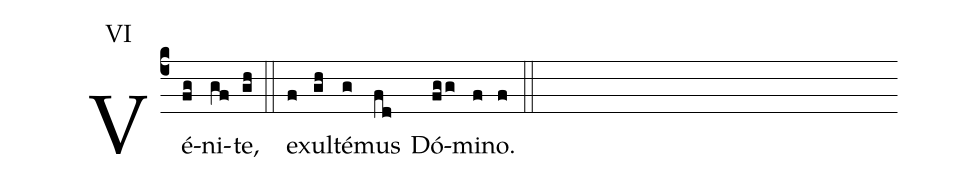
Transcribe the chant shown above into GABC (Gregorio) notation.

annotation: VI;
%%
(c4)Vé(fg)ni(gf)te,(gh) (::) e(f)xul(gh)té(g)mus(fd) Dó(fgg)mi(f)no.(f) (::)
